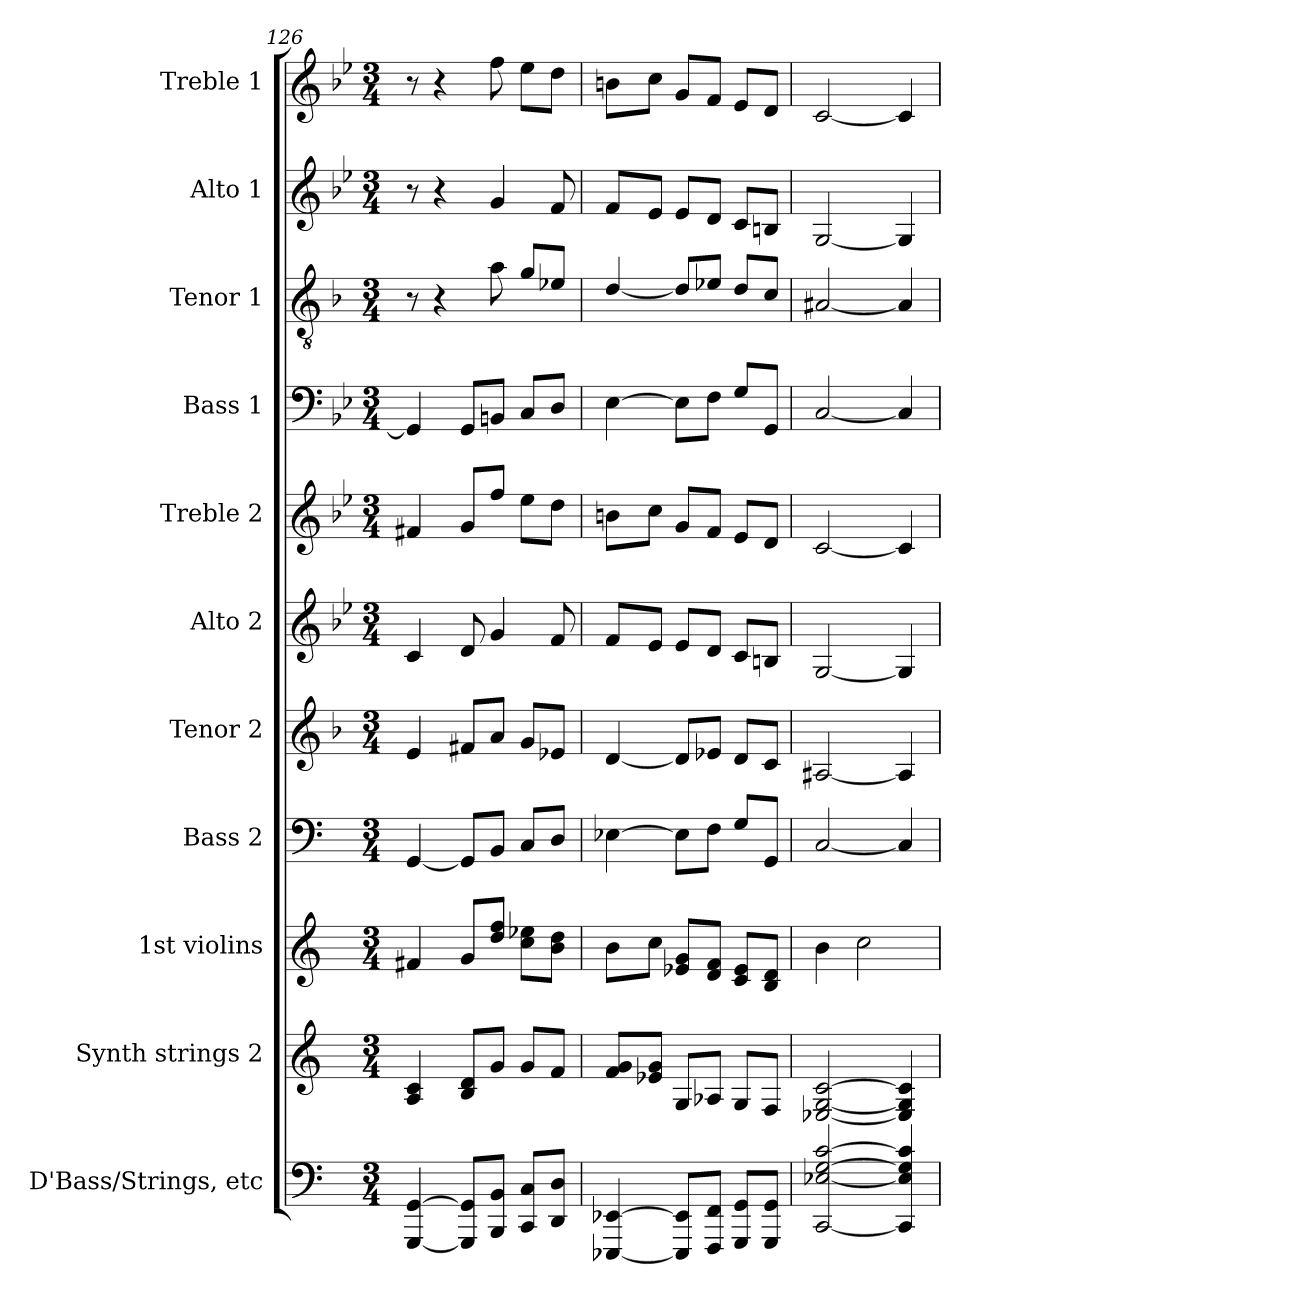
**kern	**kern	**kern	**kern	**kern	**kern	**kern	**kern	**kern	**kern	**kern
*part11	*part10	*part9	*part8	*part7	*part6	*part5	*part4	*part3	*part2	*part1
*staff11	*staff10	*staff9	*staff8	*staff7	*staff6	*staff5	*staff4	*staff3	*staff2	*staff1
*I"D'Bass/Strings, etc	*I"Synth strings 2	*I"1st violins	*I"Bass 2	*I"Tenor 2	*I"Alto 2	*I"Treble 2	*I"Bass 1	*I"Tenor 1	*I"Alto 1	*I"Treble 1
*I'Str	*I'Str	*	*	*	*	*	*	*	*	*
*clefF4	*clefG2	*clefG2	*clefF4	*clefG2	*clefG2	*clefG2	*clefF4	*clefGv2	*clefG2	*clefG2
*	*	*	*	*ITrd4c7	*	*	*	*ITrd4c7	*	*
*k[]	*k[]	*k[]	*k[]	*k[b-e-]	*k[b-e-]	*k[b-e-]	*k[b-e-]	*k[b-e-]	*k[b-e-]	*k[b-e-]
*C:	*C:	*C:	*C:	*B-:	*B-:	*B-:	*B-:	*B-:	*B-:	*B-:
*M3/4	*M3/4	*M3/4	*M3/4	*M3/4	*M3/4	*M3/4	*M3/4	*M3/4	*M3/4	*M3/4
=126	=126	=126	=126	=126	=126	=126	=126	=126	=126	=126
[4GGG/ [4GG/	4A/ 4c/	4f#X/	[4GG/	4A/	4c/	4f#X/	4GG/]	8r	8r	8r
.	.	.	.	.	.	.	.	4r	4r	4r
8GGG/] 8GG/]L	8B/ 8d/L	8g/L	8GG/L]	8Bn/L	8d/	8g/L	8GG/L	.	.	.
8BBB/ 8BB/J	8g/J	8dd/ 8ff/J	8BB/J	8d/J	4g/	8ff/J	8BBn/J	8d\	4g/	8ff\
8CC/ 8C/L	8g/L	8cc\ 8ee-X\L	8C/L	8c/L	.	8ee-\L	8C/L	8c/L	.	8ee-\L
8DD/ 8D/J	8f/J	8b\ 8dd\J	8D/J	8A-X/J	8f/	8dd\J	8D/J	8A-X/J	8f/	8dd\J
=127	=127	=127	=127	=127	=127	=127	=127	=127	=127	=127
[4EEE-X/ [4EE-X/	8f/ 8g/L	8b\L	[4E-X\	[4G/	8f/L	8bn\L	[4E-\	[4G/	8f/L	8bn\L
.	8e-X/ 8g/J	8cc\J	.	.	8e-/J	8cc\J	.	.	8e-/J	8cc\J
8EEE-/] 8EE-/]L	8G/L	8e-X/ 8g/L	8E-\L]	8G/L]	8e-/L	8g/L	8E-\L]	8G/L]	8e-/L	8g/L
8FFF/ 8FF/J	8A-X/J	8d/ 8f/J	8F\J	8A-X/J	8d/J	8f/J	8F\J	8A-X/J	8d/J	8f/J
8GGG/ 8GG/L	8G/L	8c/ 8e-/L	8G/L	8G/L	8c/L	8e-/L	8G/L	8G/L	8c/L	8e-/L
8GGG/ 8GG/J	8F/J	8B/ 8d/J	8GG/J	8F/J	8Bn/J	8d/J	8GG/J	8F/J	8Bn/J	8d/J
!!LO:PB:g=z
=128	=128	=128	=128	=128	=128	=128	=128	=128	=128	=128
[2CC/ [2E-X/ [2G/ [2c/	[2E-X/ [2G/ [2c/	4b\	[2C/	[2D#X/	[2G/	[2c/	[2C/	[2D#X/	[2G/	[2c/
.	.	2cc\	.	.	.	.	.	.	.	.
4CC/] 4E-/] 4G/] 4c/]	4E-/] 4G/] 4c/]	.	4C/]	4D#/]	4G/]	4c/]	4C/]	4D#/]	4G/]	4c/]
=	=	=	=	=	=	=	=	=	=	=
*-	*-	*-	*-	*-	*-	*-	*-	*-	*-	*-
